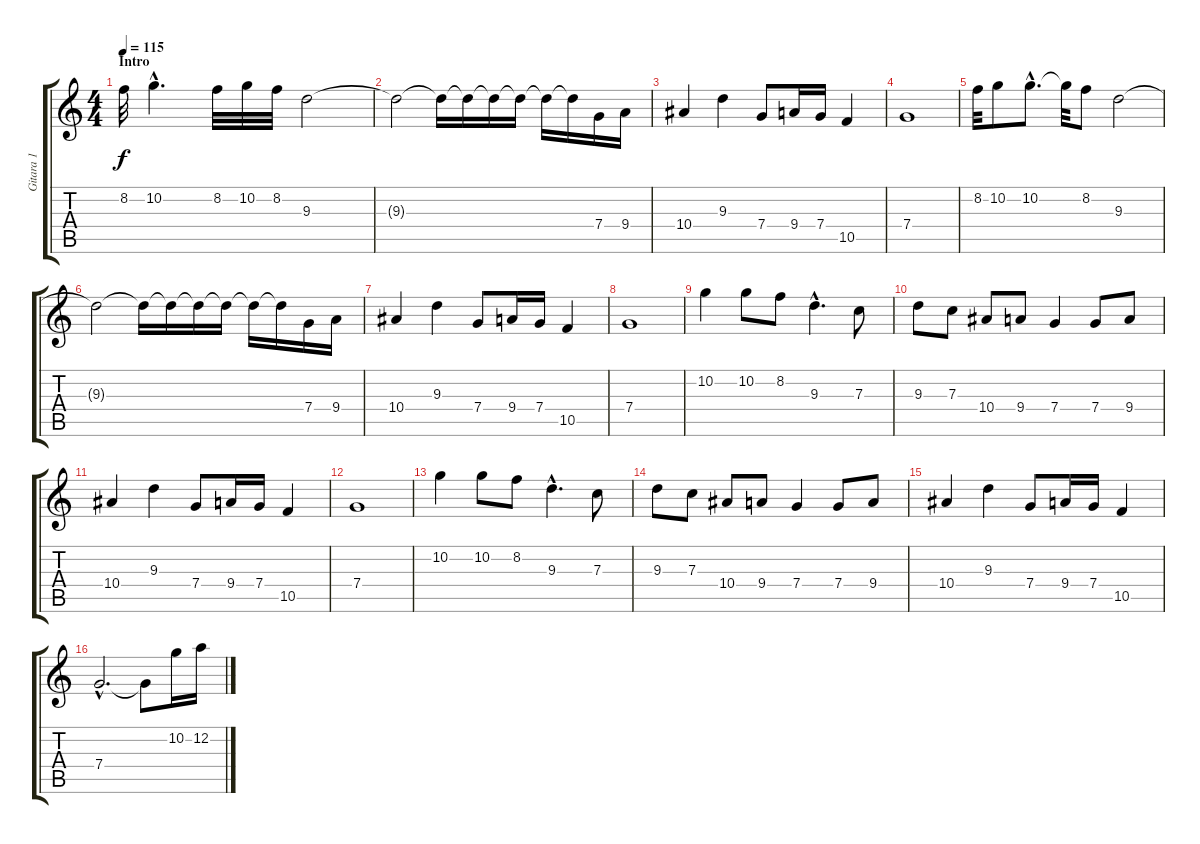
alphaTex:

\track ("Gitara 1" "Gitara 1") {instrument distortionguitar}
\staff {score tabs}
\tuning (D4 A3 F3 C3 G2 D2) {hide}
\ts (4 4)
\section ("" "Intro")
\tempo 115
\clef g2
\ks c
8.2.32{dy f instrument acousticguitarnylon} 10.2{hac}.4{d} 8.2.32 10.2.32 8.2.32 9.3.2 |
9.3{t}.2 9.3{t}.16 9.3{t}.16 9.3{t}.16 9.3{t}.16 9.3{t}.16 9.3{t}.16 7.4.16 9.4.16 |
10.4.4 9.3.4 7.4.8 9.4.16 7.4.16 10.5.4 |
7.4.1 |
8.2.32{instrument acousticguitarnylon} 10.2.8 10.2{hac}.8{d} 10.2{t}.32 8.2.8 9.3.2 |
9.3{t}.2 9.3{t}.16 9.3{t}.16 9.3{t}.16 9.3{t}.16 9.3{t}.16 9.3{t}.16 7.4.16 9.4.16 |
10.4.4 9.3.4 7.4.8 9.4.16 7.4.16 10.5.4 |
7.4.1 |
10.2.4 10.2.8 8.2.8 9.3{hac}.4{d} 7.3.8 |
9.3.8 7.3.8 10.4.8 9.4.8 7.4.4 7.4.8 9.4.8 |
10.4.4 9.3.4 7.4.8 9.4.16 7.4.16 10.5.4 |
7.4.1 |
10.2.4 10.2.8 8.2.8 9.3{hac}.4{d} 7.3.8 |
9.3.8 7.3.8 10.4.8 9.4.8 7.4.4 7.4.8 9.4.8 |
10.4.4 9.3.4 7.4.8 9.4.16 7.4.16 10.5.4 |
7.4{hac}.2{d} 7.4{t}.8 10.2.16 12.2.16
